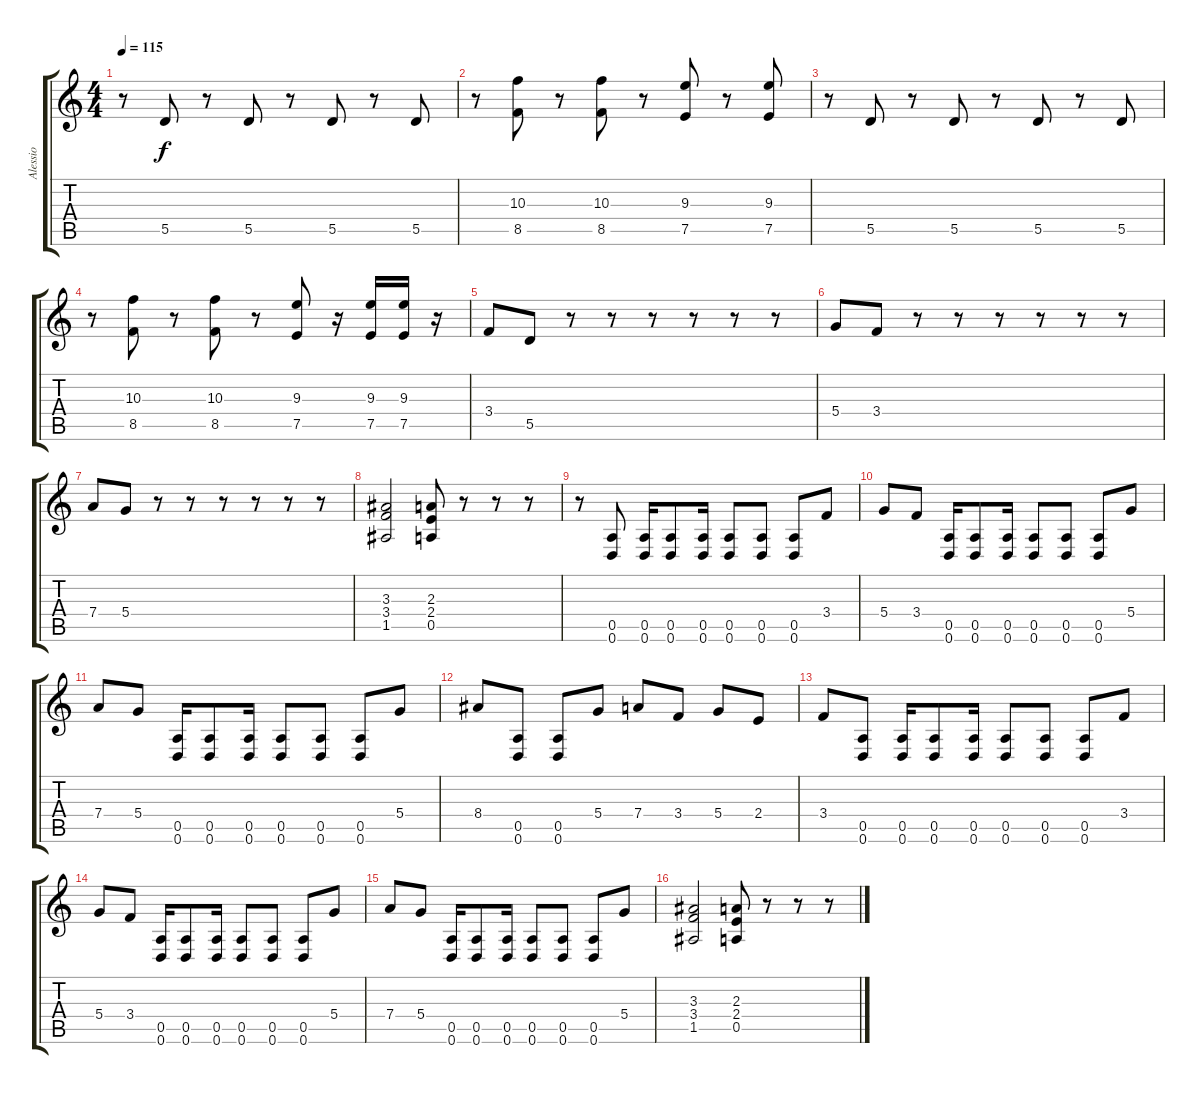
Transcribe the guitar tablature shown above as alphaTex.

\track ("Alessio" "Alessio") {instrument distortionguitar}
\staff {score tabs}
\tuning (E4 B3 G3 D3 A2 D2) {hide}
\ts (4 4)
\tempo 115
\clef g2
\ks c
r.8{dy f} 5.5.8 r.8 5.5.8 r.8 5.5.8 r.8 5.5.8 |
r.8 (10.3 8.5).8 r.8 (10.3 8.5).8 r.8 (9.3 7.5).8 r.8 (9.3 7.5).8 |
r.8 5.5.8 r.8 5.5.8 r.8 5.5.8 r.8 5.5.8 |
r.8 (10.3 8.5).8 r.8 (10.3 8.5).8 r.8 (9.3 7.5).8 r.16 (9.3 7.5).16 (9.3 7.5).16 r.16 |
3.4.8 5.5.8 r.8 r.8 r.8 r.8 r.8 r.8 |
5.4.8 3.4.8 r.8 r.8 r.8 r.8 r.8 r.8 |
7.4.8 5.4.8 r.8 r.8 r.8 r.8 r.8 r.8 |
(3.3 3.4 1.5).2 (2.3 2.4 0.5).8 r.8 r.8 r.8 |
r.8 (0.5 0.6).8 (0.5 0.6).16 (0.5 0.6).8 (0.5 0.6).16 (0.5 0.6).8 (0.5 0.6).8 (0.5 0.6).8 3.4.8 |
5.4.8 3.4.8 (0.5 0.6).16 (0.5 0.6).8 (0.5 0.6).16 (0.5 0.6).8 (0.5 0.6).8 (0.5 0.6).8 5.4.8 |
7.4.8 5.4.8 (0.5 0.6).16 (0.5 0.6).8 (0.5 0.6).16 (0.5 0.6).8 (0.5 0.6).8 (0.5 0.6).8 5.4.8 |
8.4.8 (0.5 0.6).8 (0.5 0.6).8 5.4.8 7.4.8 3.4.8 5.4.8 2.4.8 |
3.4.8 (0.5 0.6).8 (0.5 0.6).16 (0.5 0.6).8 (0.5 0.6).16 (0.5 0.6).8 (0.5 0.6).8 (0.5 0.6).8 3.4.8 |
5.4.8 3.4.8 (0.5 0.6).16 (0.5 0.6).8 (0.5 0.6).16 (0.5 0.6).8 (0.5 0.6).8 (0.5 0.6).8 5.4.8 |
7.4.8 5.4.8 (0.5 0.6).16 (0.5 0.6).8 (0.5 0.6).16 (0.5 0.6).8 (0.5 0.6).8 (0.5 0.6).8 5.4.8 |
(3.3 3.4 1.5).2 (2.3 2.4 0.5).8 r.8 r.8 r.8
